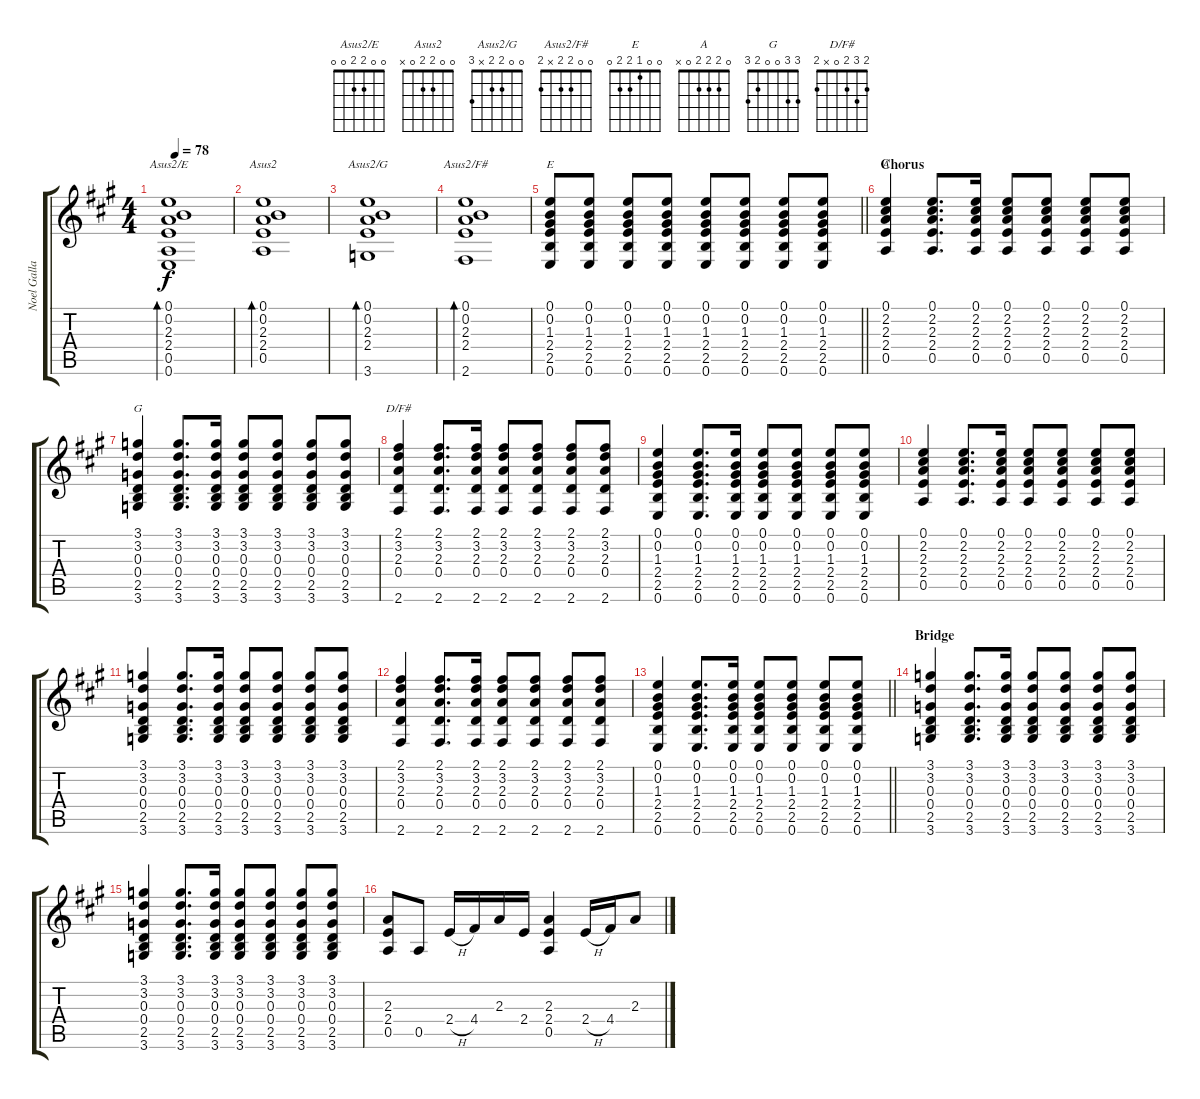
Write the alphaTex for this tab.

\track ("Noel Gallagher (Guitar 2)" "Noel Galla") {instrument electricguitarjazz}
\staff {score tabs}
\tuning (E4 B3 G3 D3 A2 E2) {hide}
\chord ("Asus2/E" 0 0 2 2 0 0)
\chord ("Asus2" 0 0 2 2 0 x)
\chord ("Asus2/G" 0 0 2 2 x 3)
\chord ("Asus2/F#" 0 0 2 2 x 2)
\chord ("E" 0 0 1 2 2 0)
\chord ("A" 0 2 2 2 0 x)
\chord ("G" 3 3 0 0 2 3)
\chord ("D/F#" 2 3 2 0 x 2)
\ts (4 4)
\tempo 78
\clef g2
\ks a
(0.1 0.2 2.3 2.4 0.5 0.6).1{bd 60 ch "Asus2/E" dy f} |
(0.1 0.2 2.3 2.4 0.5).1{bd 60 ch "Asus2"} |
(0.1 0.2 2.3 2.4 3.6).1{bd 60 ch "Asus2/G"} |
(0.1 0.2 2.3 2.4 2.6).1{bd 60 ch "Asus2/F#"} |
\barLineRight lightlight
(0.1 0.2 1.3 2.4 2.5 0.6).8{ch "E" instrument overdrivenguitar} (0.1 0.2 1.3 2.4 2.5 0.6).8 (0.1 0.2 1.3 2.4 2.5 0.6).8 (0.1 0.2 1.3 2.4 2.5 0.6).8 (0.1 0.2 1.3 2.4 2.5 0.6).8 (0.1 0.2 1.3 2.4 2.5 0.6).8 (0.1 0.2 1.3 2.4 2.5 0.6).8 (0.1 0.2 1.3 2.4 2.5 0.6).8 |
\section ("" "Chorus")
(0.1 2.2 2.3 2.4 0.5).4{ch "A"} (0.1 2.2 2.3 2.4 0.5).8{d} (0.1 2.2 2.3 2.4 0.5).16 (0.1 2.2 2.3 2.4 0.5).8 (0.1 2.2 2.3 2.4 0.5).8 (0.1 2.2 2.3 2.4 0.5).8 (0.1 2.2 2.3 2.4 0.5).8 |
(3.1 3.2 0.3 0.4 2.5 3.6).4{ch "G"} (3.1 3.2 0.3 0.4 2.5 3.6).8{d} (3.1 3.2 0.3 0.4 2.5 3.6).16 (3.1 3.2 0.3 0.4 2.5 3.6).8 (3.1 3.2 0.3 0.4 2.5 3.6).8 (3.1 3.2 0.3 0.4 2.5 3.6).8 (3.1 3.2 0.3 0.4 2.5 3.6).8 |
(2.1 3.2 2.3 0.4 2.6).4{ch "D/F#"} (2.1 3.2 2.3 0.4 2.6).8{d} (2.1 3.2 2.3 0.4 2.6).16 (2.1 3.2 2.3 0.4 2.6).8 (2.1 3.2 2.3 0.4 2.6).8 (2.1 3.2 2.3 0.4 2.6).8 (2.1 3.2 2.3 0.4 2.6).8 |
(0.1 0.2 1.3 2.4 2.5 0.6).4 (0.1 0.2 1.3 2.4 2.5 0.6).8{d} (0.1 0.2 1.3 2.4 2.5 0.6).16 (0.1 0.2 1.3 2.4 2.5 0.6).8 (0.1 0.2 1.3 2.4 2.5 0.6).8 (0.1 0.2 1.3 2.4 2.5 0.6).8 (0.1 0.2 1.3 2.4 2.5 0.6).8 |
(0.1 2.2 2.3 2.4 0.5).4 (0.1 2.2 2.3 2.4 0.5).8{d} (0.1 2.2 2.3 2.4 0.5).16 (0.1 2.2 2.3 2.4 0.5).8 (0.1 2.2 2.3 2.4 0.5).8 (0.1 2.2 2.3 2.4 0.5).8 (0.1 2.2 2.3 2.4 0.5).8 |
(3.1 3.2 0.3 0.4 2.5 3.6).4 (3.1 3.2 0.3 0.4 2.5 3.6).8{d} (3.1 3.2 0.3 0.4 2.5 3.6).16 (3.1 3.2 0.3 0.4 2.5 3.6).8 (3.1 3.2 0.3 0.4 2.5 3.6).8 (3.1 3.2 0.3 0.4 2.5 3.6).8 (3.1 3.2 0.3 0.4 2.5 3.6).8 |
(2.1 3.2 2.3 0.4 2.6).4 (2.1 3.2 2.3 0.4 2.6).8{d} (2.1 3.2 2.3 0.4 2.6).16 (2.1 3.2 2.3 0.4 2.6).8 (2.1 3.2 2.3 0.4 2.6).8 (2.1 3.2 2.3 0.4 2.6).8 (2.1 3.2 2.3 0.4 2.6).8 |
\barLineRight lightlight
(0.1 0.2 1.3 2.4 2.5 0.6).4 (0.1 0.2 1.3 2.4 2.5 0.6).8{d} (0.1 0.2 1.3 2.4 2.5 0.6).16 (0.1 0.2 1.3 2.4 2.5 0.6).8 (0.1 0.2 1.3 2.4 2.5 0.6).8 (0.1 0.2 1.3 2.4 2.5 0.6).8 (0.1 0.2 1.3 2.4 2.5 0.6).8 |
\section ("" "Bridge")
(3.1 3.2 0.3 0.4 2.5 3.6).4 (3.1 3.2 0.3 0.4 2.5 3.6).8{d} (3.1 3.2 0.3 0.4 2.5 3.6).16 (3.1 3.2 0.3 0.4 2.5 3.6).8 (3.1 3.2 0.3 0.4 2.5 3.6).8 (3.1 3.2 0.3 0.4 2.5 3.6).8 (3.1 3.2 0.3 0.4 2.5 3.6).8 |
(3.1 3.2 0.3 0.4 2.5 3.6).4 (3.1 3.2 0.3 0.4 2.5 3.6).8{d} (3.1 3.2 0.3 0.4 2.5 3.6).16 (3.1 3.2 0.3 0.4 2.5 3.6).8 (3.1 3.2 0.3 0.4 2.5 3.6).8 (3.1 3.2 0.3 0.4 2.5 3.6).8 (3.1 3.2 0.3 0.4 2.5 3.6).8 |
(2.3 2.4 0.5).8 0.5.8 2.4{h}.16 4.4.16 2.3.16 2.4.16 (2.3 2.4 0.5).4 2.4{h}.16 4.4.16 2.3.8
